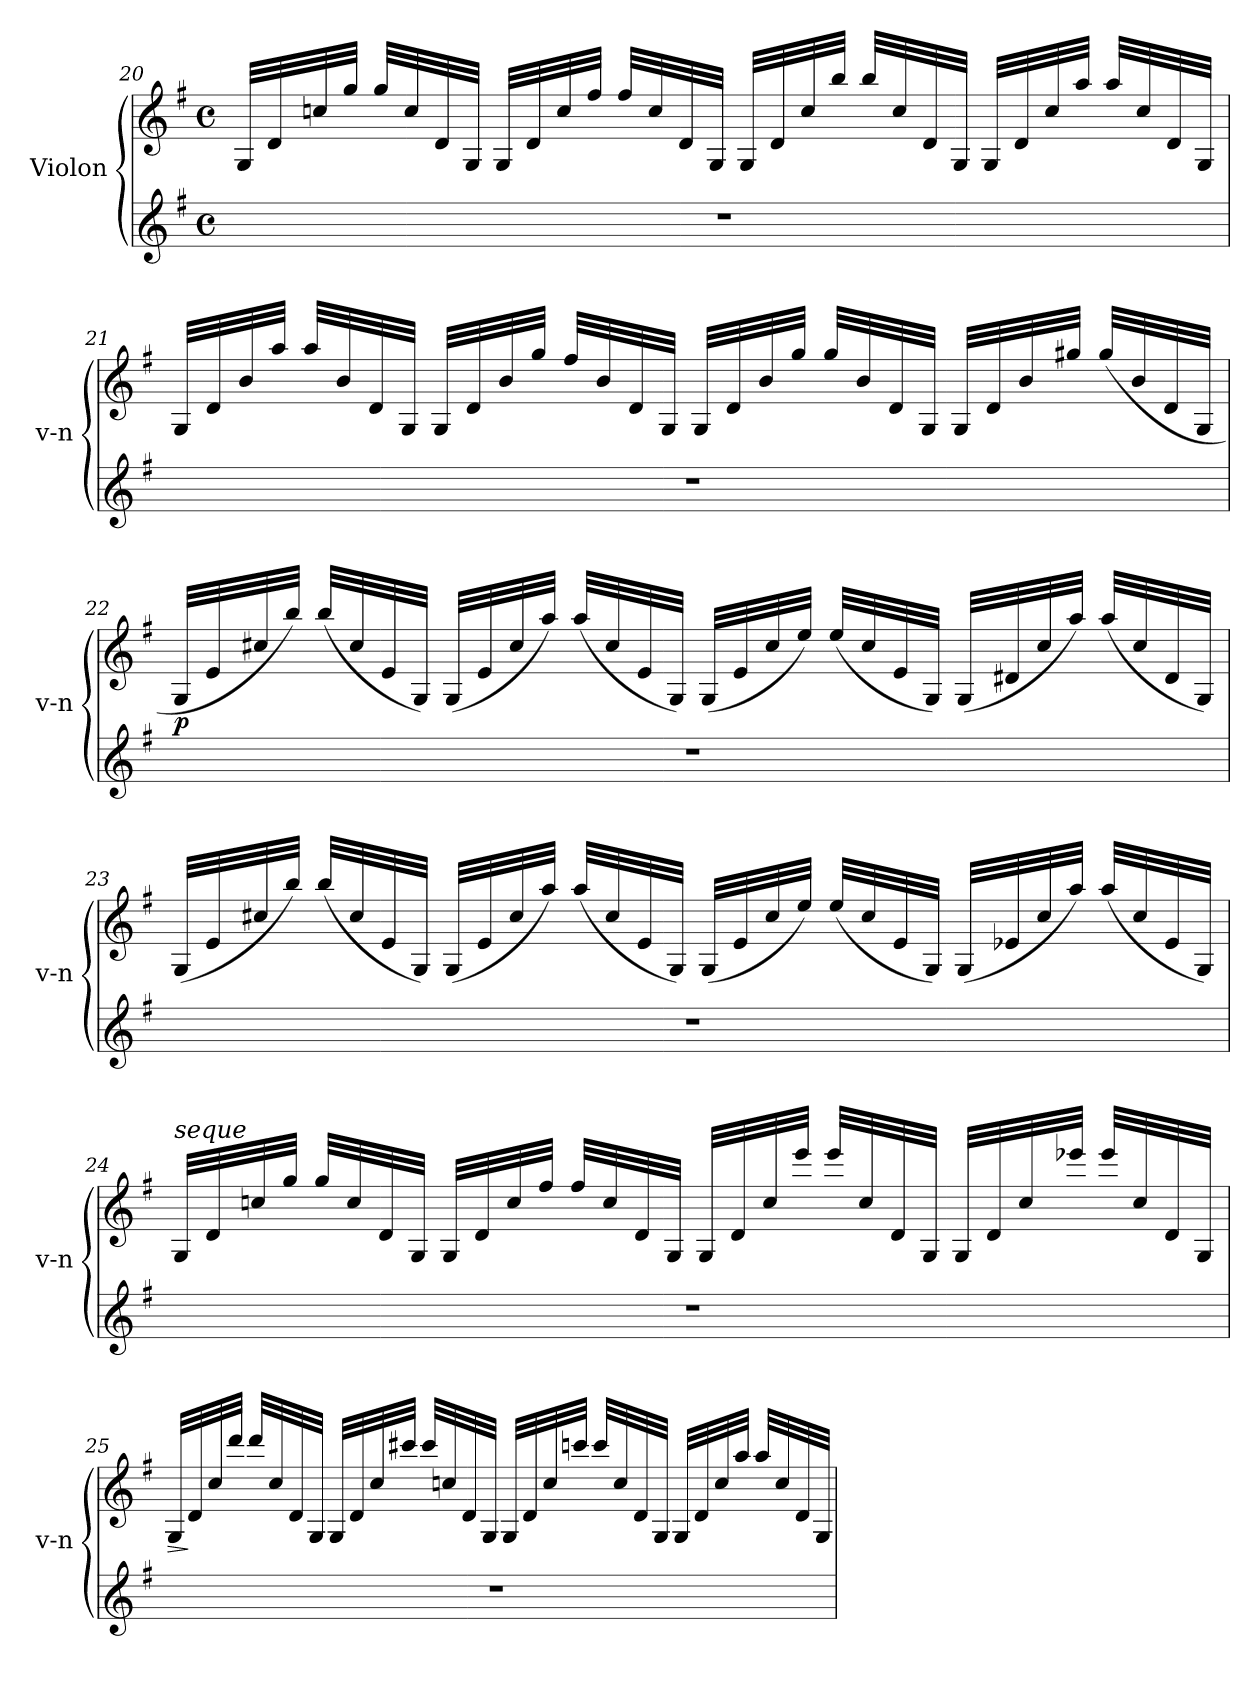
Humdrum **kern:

**kern	**kern	**dynam
*part1	*part1	*part1
*staff2	*staff1	*staff1/2
*I"Violon	*	*
*I'v-n	*	*
*clefG2	*clefG2	*
*k[f#]	*k[f#]	*
*M4/4	*M4/4	*
*met(c)	*met(c)	*
=20	=20	=20
1r	32G/LLL	.
.	32d/	.
.	32ccn/	.
.	32gg/JJJ	.
.	32gg/LLL	.
.	32cc/	.
.	32d/	.
.	32G/JJJ	.
.	32G/LLL	.
.	32d/	.
.	32cc/	.
.	32ff#/JJJ	.
.	32ff#/LLL	.
.	32cc/	.
.	32d/	.
.	32G/JJJ	.
.	32G/LLL	.
.	32d/	.
.	32cc/	.
.	32bb/JJJ	.
.	32bb/LLL	.
.	32cc/	.
.	32d/	.
.	32G/JJJ	.
.	32G/LLL	.
.	32d/	.
.	32cc/	.
.	32aa/JJJ	.
.	32aa/LLL	.
.	32cc/	.
.	32d/	.
.	32G/JJJ	.
=21	=21	=21
1r	32G/LLL	.
.	32d/	.
.	32b/	.
.	32aa/JJJ	.
.	32aa/LLL	.
.	32b/	.
.	32d/	.
.	32G/JJJ	.
.	32G/LLL	.
.	32d/	.
.	32b/	.
.	32gg/JJJ	.
.	32ff#/LLL	.
.	32b/	.
.	32d/	.
.	32G/JJJ	.
.	32G/LLL	.
.	32d/	.
.	32b/	.
.	32gg/JJJ	.
.	32gg/LLL	.
.	32b/	.
.	32d/	.
.	32G/JJJ	.
.	32G/LLL	.
.	32d/	.
.	32b/	.
.	32gg#X/JJJ	.
.	(32gg#/LLL	.
.	32b/	.
.	32d/	.
.	32G/JJJ	.
=22	=22	=22
1r	32G/LLL	p
.	32e/	.
.	32cc#X/	.
.	32bb/JJJ)	.
.	(32bb/LLL	.
.	32cc#/	.
.	32e/	.
.	32G/JJJ)	.
.	(32G/LLL	.
.	32e/	.
.	32cc#/	.
.	32aa/JJJ)	.
.	(32aa/LLL	.
.	32cc#/	.
.	32e/	.
.	32G/JJJ)	.
.	(32G/LLL	.
.	32e/	.
.	32cc#/	.
.	32ee/JJJ)	.
.	(32ee/LLL	.
.	32cc#/	.
.	32e/	.
.	32G/JJJ)	.
.	(32G/LLL	.
.	32d#X/	.
.	32cc#/	.
.	32aa/JJJ)	.
.	(32aa/LLL	.
.	32cc#/	.
.	32d#/	.
.	32G/JJJ)	.
=23	=23	=23
1r	(32G/LLL	.
.	32e/	.
.	32cc#X/	.
.	32bb/JJJ)	.
.	(32bb/LLL	.
.	32cc#/	.
.	32e/	.
.	32G/JJJ)	.
.	(32G/LLL	.
.	32e/	.
.	32cc#/	.
.	32aa/JJJ)	.
.	(32aa/LLL	.
.	32cc#/	.
.	32e/	.
.	32G/JJJ)	.
.	(32G/LLL	.
.	32e/	.
.	32cc#/	.
.	32ee/JJJ)	.
.	(32ee/LLL	.
.	32cc#/	.
.	32e/	.
.	32G/JJJ)	.
.	(32G/LLL	.
.	32e-X/	.
.	32cc#/	.
.	32aa/JJJ)	.
.	(32aa/LLL	.
.	32cc#/	.
.	32e-/	.
.	32G/JJJ)	.
=24	=24	=24
!	!LO:TX:a:i:t=seque	!
1r	32G/LLL	.
.	32d/	.
.	32ccn/	.
.	32gg/JJJ	.
.	32gg/LLL	.
.	32cc/	.
.	32d/	.
.	32G/JJJ	.
.	32G/LLL	.
.	32d/	.
.	32cc/	.
.	32ff#/JJJ	.
.	32ff#/LLL	.
.	32cc/	.
.	32d/	.
.	32G/JJJ	.
.	32G/LLL	.
.	32d/	.
.	32cc/	.
.	32eee/JJJ	.
.	32eee/LLL	.
.	32cc/	.
.	32d/	.
.	32G/JJJ	.
.	32G/LLL	.
.	32d/	.
.	32cc/	.
.	32eee-X/JJJ	.
.	32eee-/LLL	.
.	32cc/	.
.	32d/	.
.	32G/JJJ	.
=25	=25	=25
1r	32G/LLL	>
.	32d/	]
.	32cc/	.
.	32ddd/JJJ	.
.	32ddd/LLL	.
.	32cc/	.
.	32d/	.
.	32G/JJJ	.
.	32G/LLL	.
.	32d/	.
.	32cc/	.
.	32ccc#X/JJJ	.
.	32ccc#/LLL	.
.	32ccn/	.
.	32d/	.
.	32G/JJJ	.
.	32G/LLL	.
.	32d/	.
.	32cc/	.
.	32cccn/JJJ	.
.	32ccc/LLL	.
.	32cc/	.
.	32d/	.
.	32G/JJJ	.
.	32G/LLL	.
.	32d/	.
.	32cc/	.
.	32aa/JJJ	.
.	32aa/LLL	.
.	32cc/	.
.	32d/	.
.	32G/JJJ	.
=	=	=
*-	*-	*-
